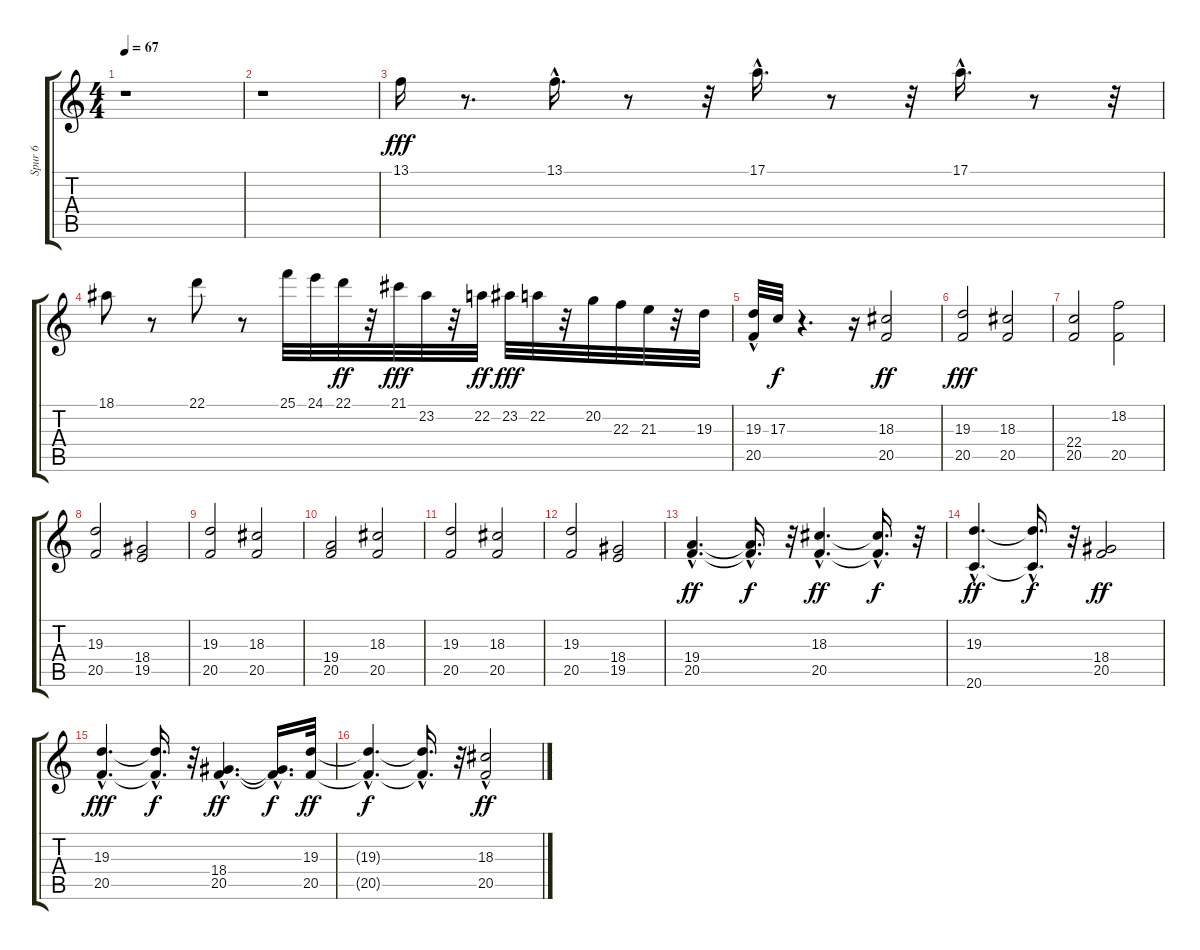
\track ("Spur 6" "Spur 6") {instrument tremolostrings}
\staff {score tabs}
\tuning (E4 B3 G3 D3 A2 E2) {hide}
\ts (4 4)
\tempo 67
\clef g2
\ks c
r.1{dy fff} |
r.1 |
13.1.16 r.8{d} 13.1{hac}.16{d} r.8 r.32 17.1{hac}.16{d} r.8 r.32 17.1{hac}.16{d} r.8 r.32 |
18.1.8 r.8 22.1.8 r.8 25.1.32 24.1.32 22.1.32{dy ff} r.32 21.1.32{dy fff} 23.2.32 r.32 22.2.32{dy ff} 23.2.32{dy fff} 22.2.32 r.32 20.2.32 22.3.32 21.3.32 r.32 19.3.32 |
(19.3{hac} 20.5{hac}).32 17.3.32{dy f} r.4{d} r.16 (18.3 20.5).2{dy ff} |
(19.3 20.5).2{dy fff} (18.3 20.5).2 |
(22.4 20.5).2 (18.2 20.5).2 |
(19.3 20.5).2 (18.4 19.5).2 |
(19.3 20.5).2 (18.3 20.5).2 |
(19.4 20.5).2 (18.3 20.5).2 |
(19.3 20.5).2 (18.3 20.5).2 |
(19.3 20.5).2 (18.4 19.5).2 |
(19.4{hac} 20.5{hac}).4{d dy ff} (19.4{hac t} 20.5{hac t}).16{d dy f} r.32 (18.3{hac} 20.5{hac}).4{d dy ff} (18.3{hac t} 20.5{t}).16{d dy f} r.32 |
(19.3{hac} 20.6{hac}).4{d dy ff} (19.3{hac t} 20.6{hac t}).16{d dy f} r.32 (18.4 20.5).2{dy ff} |
(19.3{hac} 20.5{hac}).4{d dy fff} (19.3{hac t} 20.5{t}).16{d dy f} r.32 (18.4{hac} 20.5{hac}).4{d dy ff} (18.4{hac t} 20.5{t}).16{d dy f} (19.3 20.5).32{dy ff} |
(19.3{hac t} 20.5{hac t}).4{d dy f} (19.3{hac t} 20.5{t}).16{d} r.32 (18.3 20.5{hac}).2{dy ff}
